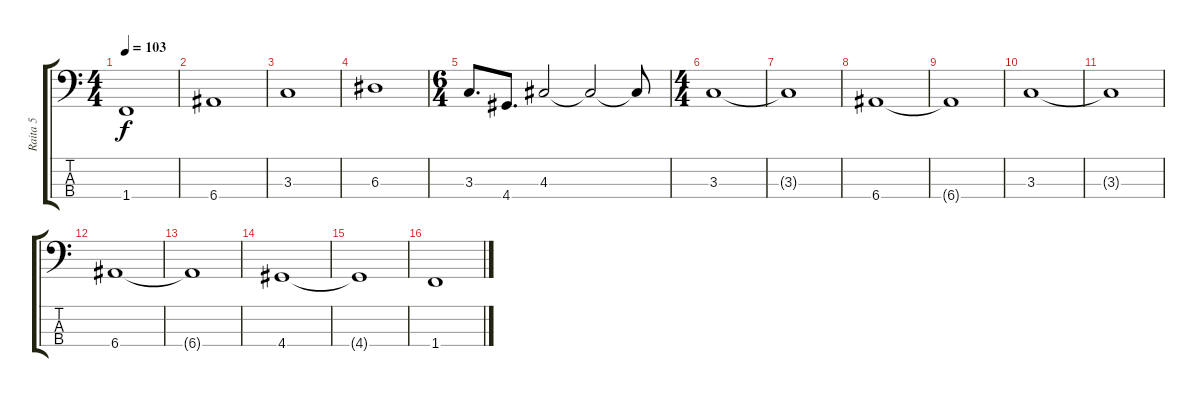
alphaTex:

\track ("Raita 5" "Raita 5") {instrument electricbasspick}
\staff {score tabs}
\tuning (G2 D2 A1 E1) {hide}
\ts (4 4)
\tempo 103
\clef f4
\ks c
1.4{t}.1{dy f} |
6.4.1 |
3.3.1 |
6.3.1 |
\ts (6 4)
3.3.8{d} 4.4.8{d} 4.3.2 4.3{t}.2 4.3{t}.8 |
\ts (4 4)
3.3.1 |
3.3{t}.1 |
6.4.1 |
6.4{t}.1 |
3.3.1 |
3.3{t}.1 |
6.4.1 |
6.4{t}.1 |
4.4.1 |
4.4{t}.1 |
1.4.1
